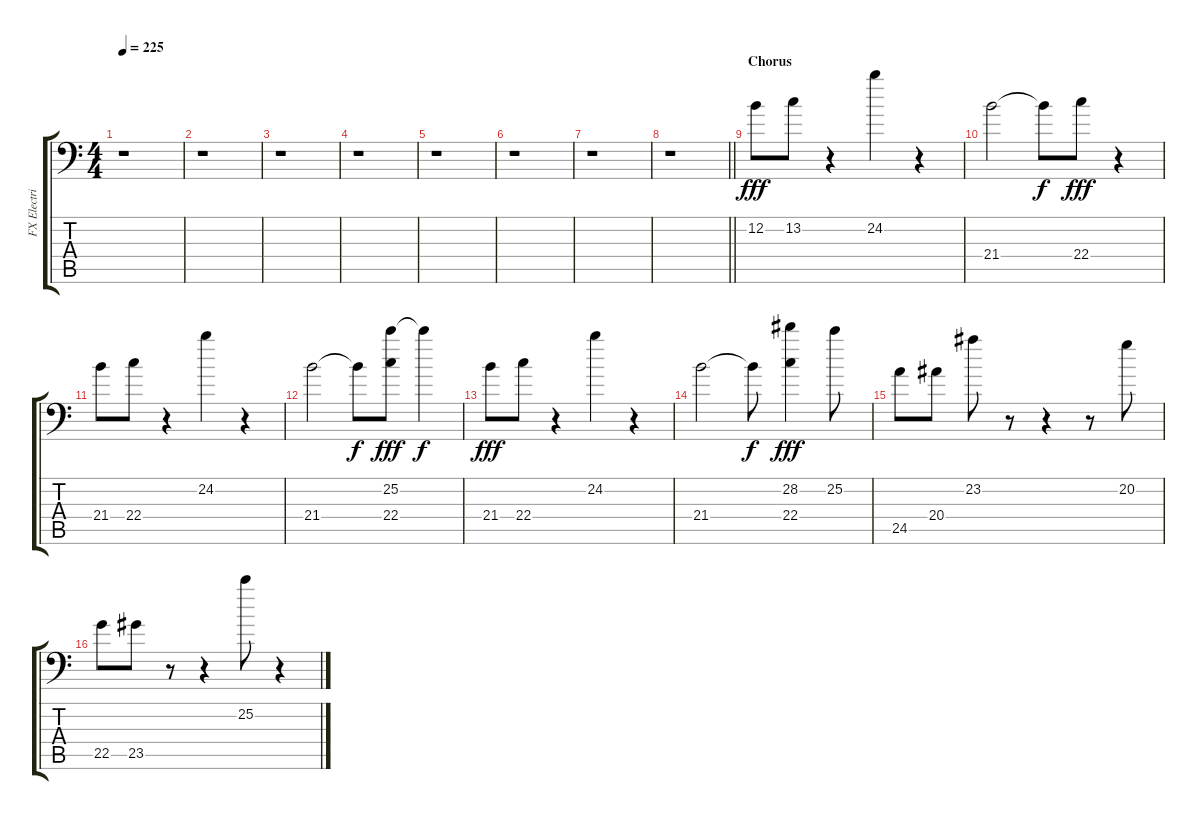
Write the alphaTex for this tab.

\track ("FX Electric" "FX Electri") {instrument guitarfretnoise}
\staff {score tabs}
\tuning (B8 B3 G3 D3 A2 C-1) {hide}
\ts (4 4)
\tempo 225
\clef f4
\ks c
r.1{dy fff} |
r.1 |
r.1 |
r.1 |
r.1 |
r.1 |
r.1 |
\barLineRight lightlight
r.1 |
\section ("" "Chorus")
12.2.8 13.2.8 r.4 24.2.4 r.4 |
21.4.2 21.4{t}.8{dy f} 22.4.8{dy fff} r.4 |
21.4.8 22.4.8 r.4 24.2.4 r.4 |
21.4.2 21.4{t}.8{dy f} (25.2 22.4).8{dy fff} 25.2{t}.4{dy f} |
21.4.8{dy fff} 22.4.8 r.4 24.2.4 r.4 |
21.4.2 21.4{t}.8{dy f} (28.2 22.4).4{dy fff} 25.2.8 |
24.5.8 20.4.8 23.2.8 r.8 r.4 r.8 20.2.8 |
22.5.8 23.5.8 r.8 r.4 25.2.8 r.4
